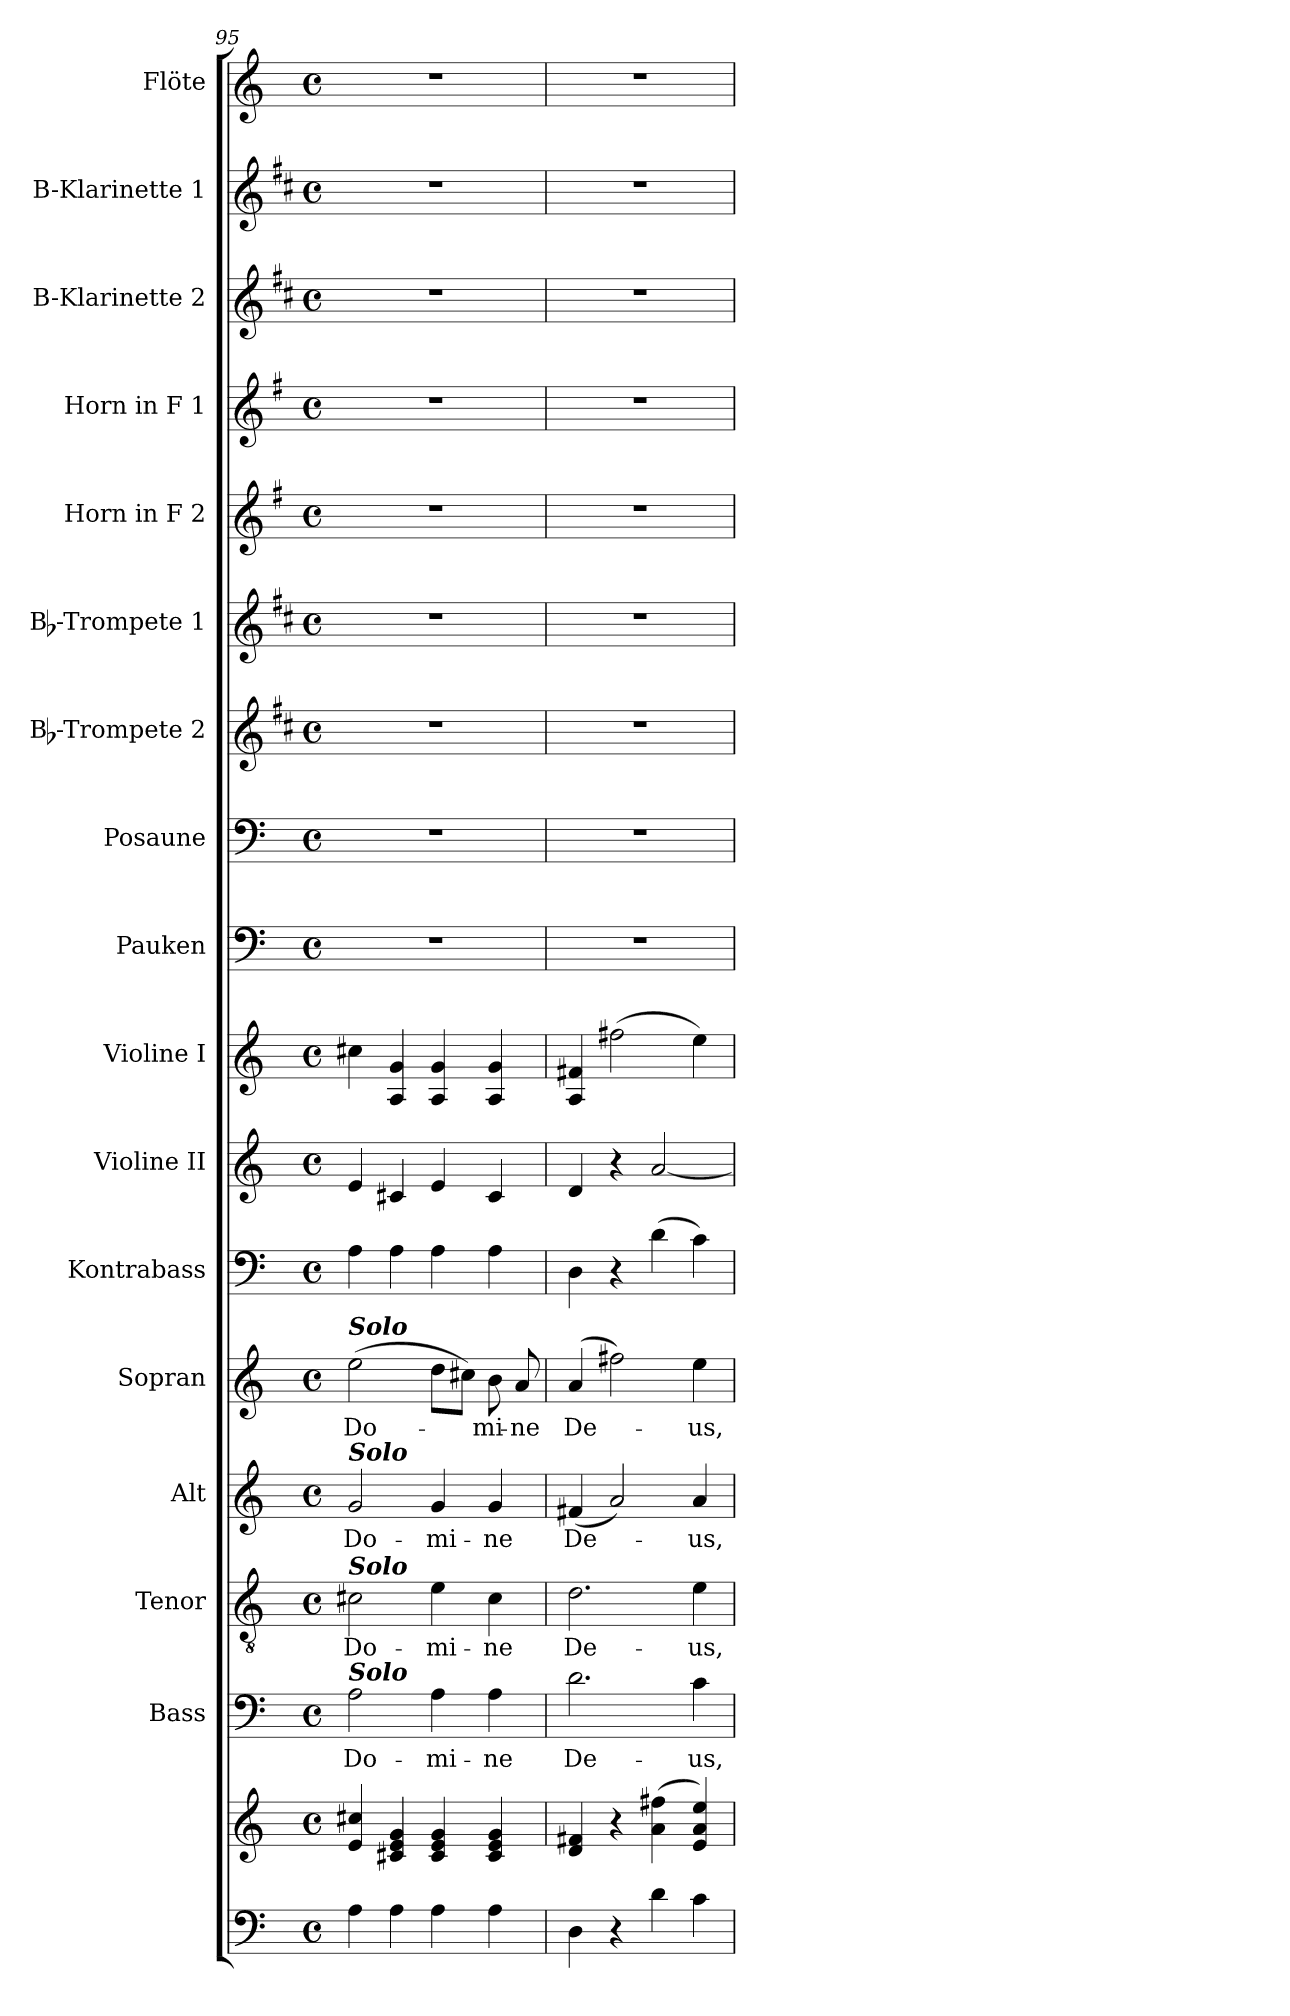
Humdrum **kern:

**kern	**kern	**kern	**text	**kern	**text	**kern	**text	**kern	**text	**kern	**kern	**kern	**kern	**kern	**kern	**kern	**kern	**kern	**kern	**kern	**kern
*part17	*part17	*part16	*part16	*part15	*part15	*part14	*part14	*part13	*part13	*part12	*part11	*part10	*part9	*part8	*part7	*part6	*part5	*part4	*part3	*part2	*part1
*staff18	*staff17	*staff16	*staff16	*staff15	*staff15	*staff14	*staff14	*staff13	*staff13	*staff12	*staff11	*staff10	*staff9	*staff8	*staff7	*staff6	*staff5	*staff4	*staff3	*staff2	*staff1
*	*	*I"Bass	*	*I"Tenor	*	*I"Alt	*	*I"Sopran	*	*I"Kontrabass	*I"Violine II	*I"Violine I	*I"Pauken	*I"Posaune	*I"Bb-Trompete 2	*I"Bb-Trompete 1	*I"Horn in F 2	*I"Horn in F 1	*I"B-Klarinette 2	*I"B-Klarinette 1	*I"Flöte
*	*	*I'B.	*	*I'T.	*	*I'A.	*	*I'S.	*	*I'Kb.	*I'Vl. II	*I'Vl. I	*I'Pk.	*I'Pos.	*I'Bb Trp. 2	*I'Bb Trp. 1	*I'Hrn. 2	*I'Hrn. 1	*I'B Kl. 2	*I'B Kl. 1	*I'Fl.
*clefF4	*clefG2	*clefF4	*	*clefGv2	*	*clefG2	*	*clefG2	*	*clefF4	*clefG2	*clefG2	*clefF4	*clefF4	*clefG2	*clefG2	*clefG2	*clefG2	*clefG2	*clefG2	*clefG2
*	*	*	*	*	*	*	*	*	*	*ITrd7c12	*	*	*	*	*ITrd1c2	*ITrd1c2	*ITrd4c7	*ITrd4c7	*ITrd1c2	*ITrd1c2	*
*k[]	*k[]	*k[]	*	*k[]	*	*k[]	*	*k[]	*	*k[]	*k[]	*k[]	*k[]	*k[]	*k[]	*k[]	*k[]	*k[]	*k[]	*k[]	*k[]
*C:	*C:	*C:	*	*C:	*	*C:	*	*C:	*	*C:	*C:	*C:	*C:	*C:	*C:	*C:	*C:	*C:	*C:	*C:	*C:
*M4/4	*M4/4	*M4/4	*	*M4/4	*	*M4/4	*	*M4/4	*	*M4/4	*M4/4	*M4/4	*M4/4	*M4/4	*M4/4	*M4/4	*M4/4	*M4/4	*M4/4	*M4/4	*M4/4
*met(c)	*met(c)	*met(c)	*	*met(c)	*	*met(c)	*	*met(c)	*	*met(c)	*met(c)	*met(c)	*met(c)	*met(c)	*met(c)	*met(c)	*met(c)	*met(c)	*met(c)	*met(c)	*met(c)
=95	=95	=95	=95	=95	=95	=95	=95	=95	=95	=95	=95	=95	=95	=95	=95	=95	=95	=95	=95	=95	=95
!	!	!	!	!	!	!	!	!LO:TX:a:Bi:t=Solo	!	!	!	!	!	!	!	!	!	!	!	!	!
!	!	!	!	!	!	!LO:TX:a:Bi:t=Solo	!	!	!	!	!	!	!	!	!	!	!	!	!	!	!
!	!	!	!	!LO:TX:a:Bi:t=Solo	!	!	!	!	!	!	!	!	!	!	!	!	!	!	!	!	!
!	!	!LO:TX:a:Bi:t=Solo	!	!	!	!	!	!	!	!	!	!	!	!	!	!	!	!	!	!	!
!	!	!	!LO:LY:b	!	!LO:LY:b	!	!LO:LY:b	!	!LO:LY:b	!	!	!	!	!	!	!	!	!	!	!	!
4A\	4e/ 4cc#X/	2A\	Do-	2c#X\	Do-	2g/	Do-	(>2ee\	Do-	4AA\	4e/	4cc#X\	1r	1r	1r	1r	1r	1r	1r	1r	1r
4A\	4c#X/ 4e/ 4g/	.	.	.	.	.	.	.	.	4AA\	4c#X/	4A/ 4g/	.	.	.	.	.	.	.	.	.
!	!	!	!LO:LY:b	!	!LO:LY:b	!	!LO:LY:b	!	!	!	!	!	!	!	!	!	!	!	!	!	!
4A\	4c#/ 4e/ 4g/	4A\	-mi-	4e\	-mi-	4g/	-mi-	8dd\L	.	4AA\	4e/	4A/ 4g/	.	.	.	.	.	.	.	.	.
.	.	.	.	.	.	.	.	8cc#X\J)	.	.	.	.	.	.	.	.	.	.	.	.	.
!	!	!	!LO:LY:b	!	!LO:LY:b	!	!LO:LY:b	!	!LO:LY:b	!	!	!	!	!	!	!	!	!	!	!	!
4A\	4c#/ 4e/ 4g/	4A\	-ne	4c#\	-ne	4g/	-ne	8b\	-mi-	4AA\	4c#/	4A/ 4g/	.	.	.	.	.	.	.	.	.
!	!	!	!	!	!	!	!	!	!LO:LY:b	!	!	!	!	!	!	!	!	!	!	!	!
.	.	.	.	.	.	.	.	8a/	-ne	.	.	.	.	.	.	.	.	.	.	.	.
=96	=96	=96	=96	=96	=96	=96	=96	=96	=96	=96	=96	=96	=96	=96	=96	=96	=96	=96	=96	=96	=96
!	!	!	!LO:LY:b	!	!LO:LY:b	!	!LO:LY:b	!	!LO:LY:b	!	!	!	!	!	!	!	!	!	!	!	!
4D\	4d/ 4f#X/	2.d\	De-	2.d\	De-	(<4f#X/	De-	(4a/	De-	4DD\	4d/	4A/ 4f#X/	1r	1r	1r	1r	1r	1r	1r	1r	1r
4r	4r	.	.	.	.	2a/)	.	2ff#X\)	.	4r	4r	(>2ff#X\	.	.	.	.	.	.	.	.	.
4d\	(>4a\ 4ff#X\	.	.	.	.	.	.	.	.	(>4D\	[2a/	.	.	.	.	.	.	.	.	.	.
!	!	!	!LO:LY:b	!	!LO:LY:b	!	!LO:LY:b	!	!LO:LY:b	!	!	!	!	!	!	!	!	!	!	!	!
4c\	4e/ 4a/ 4ee/)	4c\	-us,	4e\	-us,	4a/	-us,	4ee\	-us,	4C\)	.	4ee\)	.	.	.	.	.	.	.	.	.
=	=	=	=	=	=	=	=	=	=	=	=	=	=	=	=	=	=	=	=	=	=
*-	*-	*-	*-	*-	*-	*-	*-	*-	*-	*-	*-	*-	*-	*-	*-	*-	*-	*-	*-	*-	*-
